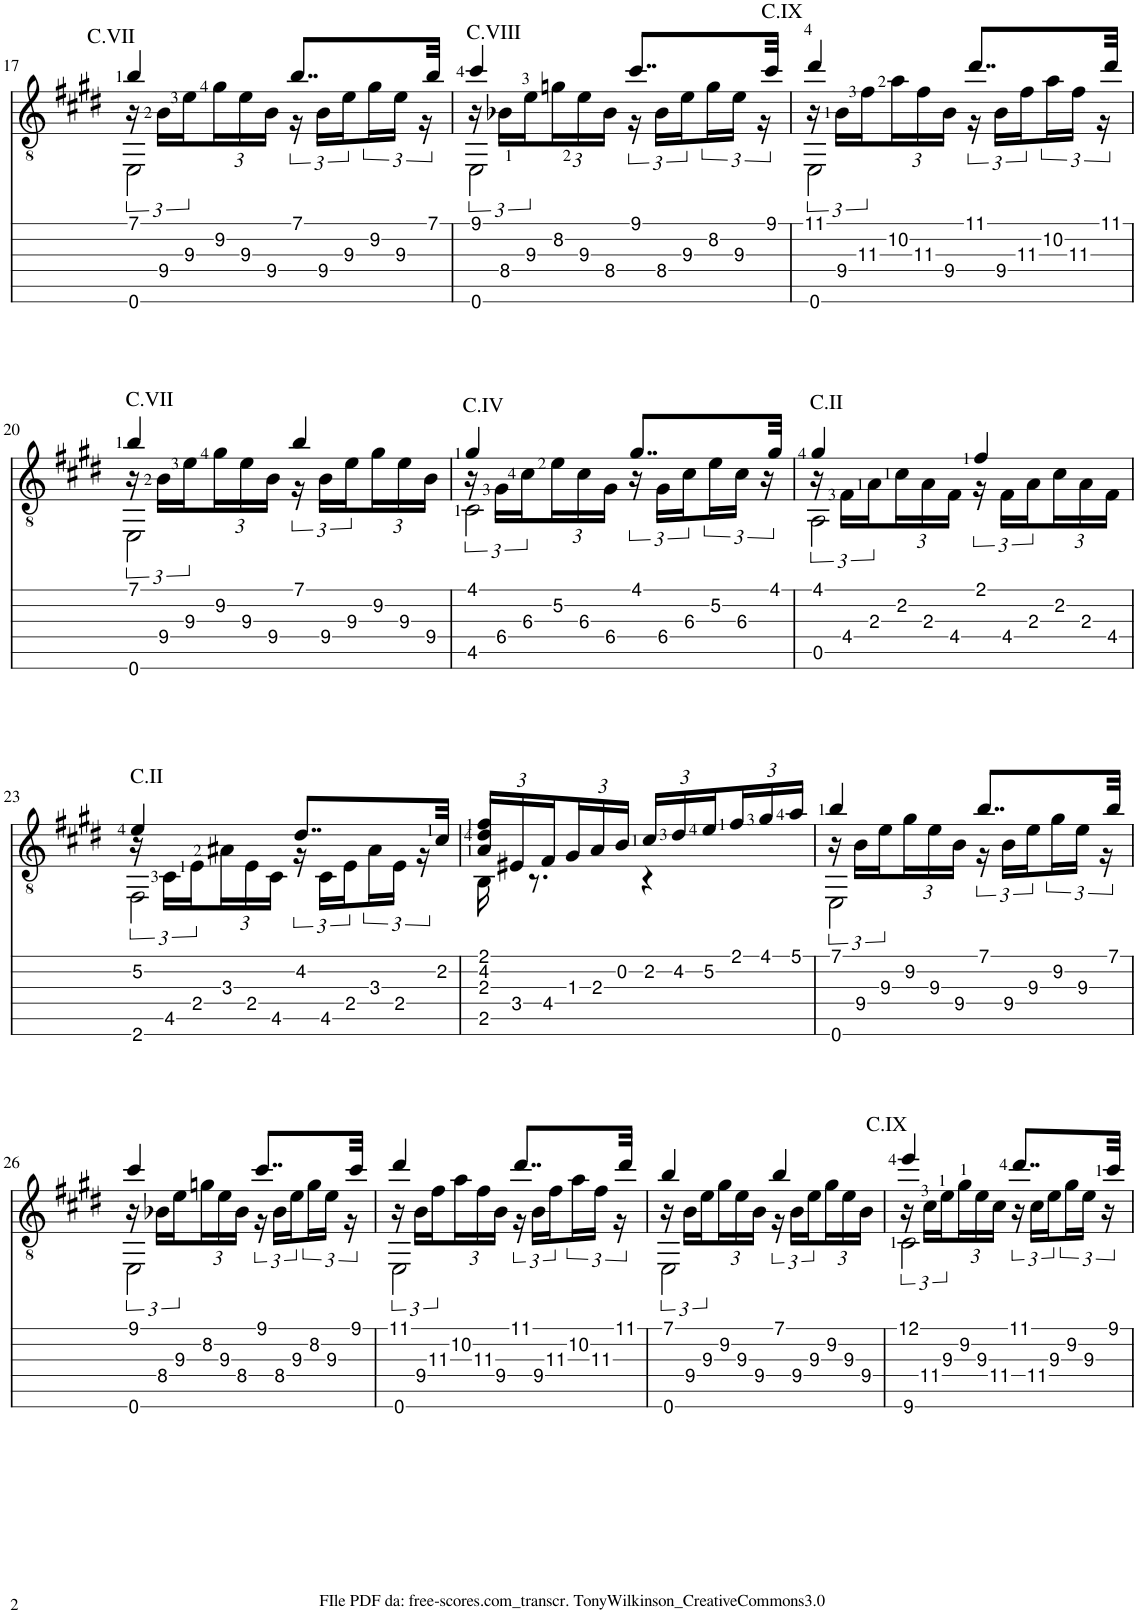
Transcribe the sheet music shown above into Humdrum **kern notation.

**kern	**kern
*part1	*part1
*staff2	*staff1
*I"Guitar	*
*I'Guit.	*
!!LO:PB:g=z
*	*clefGv2
*k[f#c#g#d#]	*k[f#c#g#d#]
*M2/4	*M2/4
=17	=17
*^	*
*	*Xbrackettup	*
*	*^	*^
*	*	*	*	*^
!	!	!	!LO:TX:a:t=C.VII	!	!
4b	24r	2EE	4b/	24r	2EE\
.	24BLL	.	.	24B\LL	.
.	24eJ	.	.	24e\	.
*	*	*	*	*Xbrackettup	*
.	24g#L	.	.	24g#\	.
.	24e	.	.	24e\	.
.	24BJJ	.	.	24B\JJ	.
*	*	*	*	*brackettup	*
8..bL	24r	.	8..b/L	24r	.
.	24BLL	.	.	24B\LL	.
.	24eJ	.	.	24e\	.
.	24g#L	.	.	24g#\	.
.	24eJJ	.	.	24e\JJ	.
.	24r	.	.	24r	.
32bJkk	.	.	32b/Jkk	.	.
=18	=18	=18	=18	=18	=18
!	!	!	!LO:TX:a:t=C.VIII	!	!
4cc#	24r	2EE	4cc#/	24r	2EE\
.	24B-LL	.	.	24B-X\LL	.
.	24eJ	.	.	24e\	.
*	*	*	*	*Xbrackettup	*
.	24gL	.	.	24gn\	.
.	24e	.	.	24e\	.
.	24B-JJ	.	.	24B-\JJ	.
*	*	*	*	*brackettup	*
8..cc#L	24r	.	8..cc#/L	24r	.
.	24B-LL	.	.	24B-\LL	.
.	24eJ	.	.	24e\	.
.	24gL	.	.	24g\	.
.	24eJJ	.	.	24e\JJ	.
.	24r	.	.	24r	.
32cc#Jkk	.	.	32cc#/Jkk	.	.
=19	=19	=19	=19	=19	=19
!	!	!	!LO:TX:a:t=C.IX	!	!
4dd#	24r	2EE	4dd#/	24r	2EE\
.	24BLL	.	.	24B\LL	.
.	24f#J	.	.	24f#\	.
*	*	*	*	*Xbrackettup	*
.	24aL	.	.	24a\	.
.	24f#	.	.	24f#\	.
.	24BJJ	.	.	24B\JJ	.
*	*	*	*	*brackettup	*
8..dd#L	24r	.	8..dd#/L	24r	.
.	24BLL	.	.	24B\LL	.
.	24f#J	.	.	24f#\	.
.	24aL	.	.	24a\	.
.	24f#JJ	.	.	24f#\JJ	.
.	24r	.	.	24r	.
32dd#Jkk	.	.	32dd#/Jkk	.	.
!!LO:LB:g=z	!!	!!
=20	=20	=20	=20	=20	=20
!	!	!	!LO:TX:a:t=C.VII	!	!
4b	24r	2EE	4b/	24r	2EE\
.	24BLL	.	.	24B\LL	.
.	24eJ	.	.	24e\	.
*	*	*	*	*Xbrackettup	*
.	24g#L	.	.	24g#\	.
.	24e	.	.	24e\	.
.	24BJJ	.	.	24B\JJ	.
*	*	*	*	*brackettup	*
4b	24r	.	4b/	24r	.
.	24BLL	.	.	24B\LL	.
.	24eJ	.	.	24e\	.
*	*	*	*	*Xbrackettup	*
.	24g#L	.	.	24g#\	.
.	24e	.	.	24e\	.
.	24BJJ	.	.	24B\JJ	.
=21	=21	=21	=21	=21	=21
*	*	*	*	*brackettup	*
!	!	!	!LO:TX:a:t=C.IV	!	!
4g#	24r	2C#	4g#/	24r	2C#\
.	24G#LL	.	.	24G#\LL	.
.	24c#J	.	.	24c#\	.
*	*	*	*	*Xbrackettup	*
.	24eL	.	.	24e\	.
.	24c#	.	.	24c#\	.
.	24G#JJ	.	.	24G#\JJ	.
*	*	*	*	*brackettup	*
8..g#L	24r	.	8..g#/L	24r	.
.	24G#LL	.	.	24G#\LL	.
.	24c#J	.	.	24c#\	.
.	24eL	.	.	24e\	.
.	24c#JJ	.	.	24c#\JJ	.
.	24r	.	.	24r	.
32g#Jkk	.	.	32g#/Jkk	.	.
=22	=22	=22	=22	=22	=22
!	!	!	!LO:TX:a:t=C.II	!	!
4g#	24r	2AA	4g#/	24r	2AA\
.	24F#LL	.	.	24F#\LL	.
.	24AJ	.	.	24A\	.
*	*	*	*	*Xbrackettup	*
.	24c#L	.	.	24c#\	.
.	24A	.	.	24A\	.
.	24F#JJ	.	.	24F#\JJ	.
*	*	*	*	*brackettup	*
4f#	24r	.	4f#/	24r	.
.	24F#LL	.	.	24F#\LL	.
.	24AJ	.	.	24A\	.
*	*	*	*	*Xbrackettup	*
.	24c#L	.	.	24c#\	.
.	24A	.	.	24A\	.
.	24F#JJ	.	.	24F#\JJ	.
!!LO:LB:g=z	!!	!!
=23	=23	=23	=23	=23	=23
*	*	*	*	*brackettup	*
!	!	!	!LO:TX:a:t=C.II	!	!
4e	24r	2FF#	4e/	24r	2FF#\
.	24C#LL	.	.	24C#\LL	.
.	24EJ	.	.	24E\	.
*	*	*	*	*Xbrackettup	*
.	24A#L	.	.	24A#X\	.
.	24E	.	.	24E\	.
.	24C#JJ	.	.	24C#\JJ	.
*	*	*	*	*brackettup	*
8..d#L	24r	.	8..d#/L	24r	.
.	24C#LL	.	.	24C#\LL	.
.	24EJ	.	.	24E\	.
.	24A#L	.	.	24A#\	.
.	24EJJ	.	.	24E\JJ	.
.	24r	.	.	24r	.
32c#Jkk	.	.	32c#/Jkk	.	.
*	*v	*v	*	*	*
*	*	*v	*v	*v
=24	=24	=24
*	*	*Xbrackettup
*	*	*^
24A\ 24d#\ 24f#\LL	16BB	24A/ 24d#/ 24f#/LL	16BB\
24E#	.	24E#X/	.
.	8.r	.	8.r
24F#J	.	24F#/	.
24G#L	.	24G#/	.
24A	.	24A/	.
24BJJ	.	24B/JJ	.
24c#LL	4r	24c#/LL	4r
24d#	.	24d#/	.
24eJ	.	24e/	.
24f#L	.	24f#/	.
24g#	.	24g#/	.
24aJJ	.	24a/JJ	.
=25	=25	=25	=25
*	*^	*	*
*	*	*	*	*brackettup
*	*	*	*	*^
4b	24r	2EE	4b/	24r	2EE\
.	24BLL	.	.	24B\LL	.
.	24eJ	.	.	24e\	.
*	*	*	*	*Xbrackettup	*
.	24g#L	.	.	24g#\	.
.	24e	.	.	24e\	.
.	24BJJ	.	.	24B\JJ	.
*	*	*	*	*brackettup	*
8..bL	24r	.	8..b/L	24r	.
.	24BLL	.	.	24B\LL	.
.	24eJ	.	.	24e\	.
.	24g#L	.	.	24g#\	.
.	24eJJ	.	.	24e\JJ	.
.	24r	.	.	24r	.
32bJkk	.	.	32b/Jkk	.	.
!!LO:LB:g=z	!!	!!
=26	=26	=26	=26	=26	=26
4cc#	24r	2EE	4cc#/	24r	2EE\
.	24B-LL	.	.	24B-X\LL	.
.	24eJ	.	.	24e\	.
*	*	*	*	*Xbrackettup	*
.	24gL	.	.	24gn\	.
.	24e	.	.	24e\	.
.	24B-JJ	.	.	24B-\JJ	.
*	*	*	*	*brackettup	*
8..cc#L	24r	.	8..cc#/L	24r	.
.	24B-LL	.	.	24B-\LL	.
.	24eJ	.	.	24e\	.
.	24gL	.	.	24g\	.
.	24eJJ	.	.	24e\JJ	.
.	24r	.	.	24r	.
32cc#Jkk	.	.	32cc#/Jkk	.	.
=27	=27	=27	=27	=27	=27
4dd#	24r	2EE	4dd#/	24r	2EE\
.	24BLL	.	.	24B\LL	.
.	24f#J	.	.	24f#\	.
*	*	*	*	*Xbrackettup	*
.	24aL	.	.	24a\	.
.	24f#	.	.	24f#\	.
.	24BJJ	.	.	24B\JJ	.
*	*	*	*	*brackettup	*
8..dd#L	24r	.	8..dd#/L	24r	.
.	24BLL	.	.	24B\LL	.
.	24f#J	.	.	24f#\	.
.	24aL	.	.	24a\	.
.	24f#JJ	.	.	24f#\JJ	.
.	24r	.	.	24r	.
32dd#Jkk	.	.	32dd#/Jkk	.	.
=28	=28	=28	=28	=28	=28
4b	24r	2EE	4b/	24r	2EE\
.	24BLL	.	.	24B\LL	.
.	24eJ	.	.	24e\	.
*	*	*	*	*Xbrackettup	*
.	24g#L	.	.	24g#\	.
.	24e	.	.	24e\	.
.	24BJJ	.	.	24B\JJ	.
*	*	*	*	*brackettup	*
4b	24r	.	4b/	24r	.
.	24BLL	.	.	24B\LL	.
.	24eJ	.	.	24e\	.
*	*	*	*	*Xbrackettup	*
.	24g#L	.	.	24g#\	.
.	24e	.	.	24e\	.
.	24BJJ	.	.	24B\JJ	.
=29	=29	=29	=29	=29	=29
*	*	*	*	*brackettup	*
!	!	!	!LO:TX:a:t=C.IX	!	!
4ee	24r	2C#	4ee/	24r	2C#\
.	24c#LL	.	.	24c#\LL	.
.	24eJ	.	.	24e\	.
*	*	*	*	*Xbrackettup	*
.	24g#L	.	.	24g#\	.
.	24e	.	.	24e\	.
.	24c#JJ	.	.	24c#\JJ	.
*	*	*	*	*brackettup	*
8..dd#L	24r	.	8..dd#/L	24r	.
.	24c#LL	.	.	24c#\LL	.
.	24eJ	.	.	24e\	.
.	24g#L	.	.	24g#\	.
.	24eJJ	.	.	24e\JJ	.
.	24r	.	.	24r	.
32cc#Jkk	.	.	32cc#/Jkk	.	.
*v	*v	*v	*	*	*
*	*v	*v	*v
=	=
*-	*-
